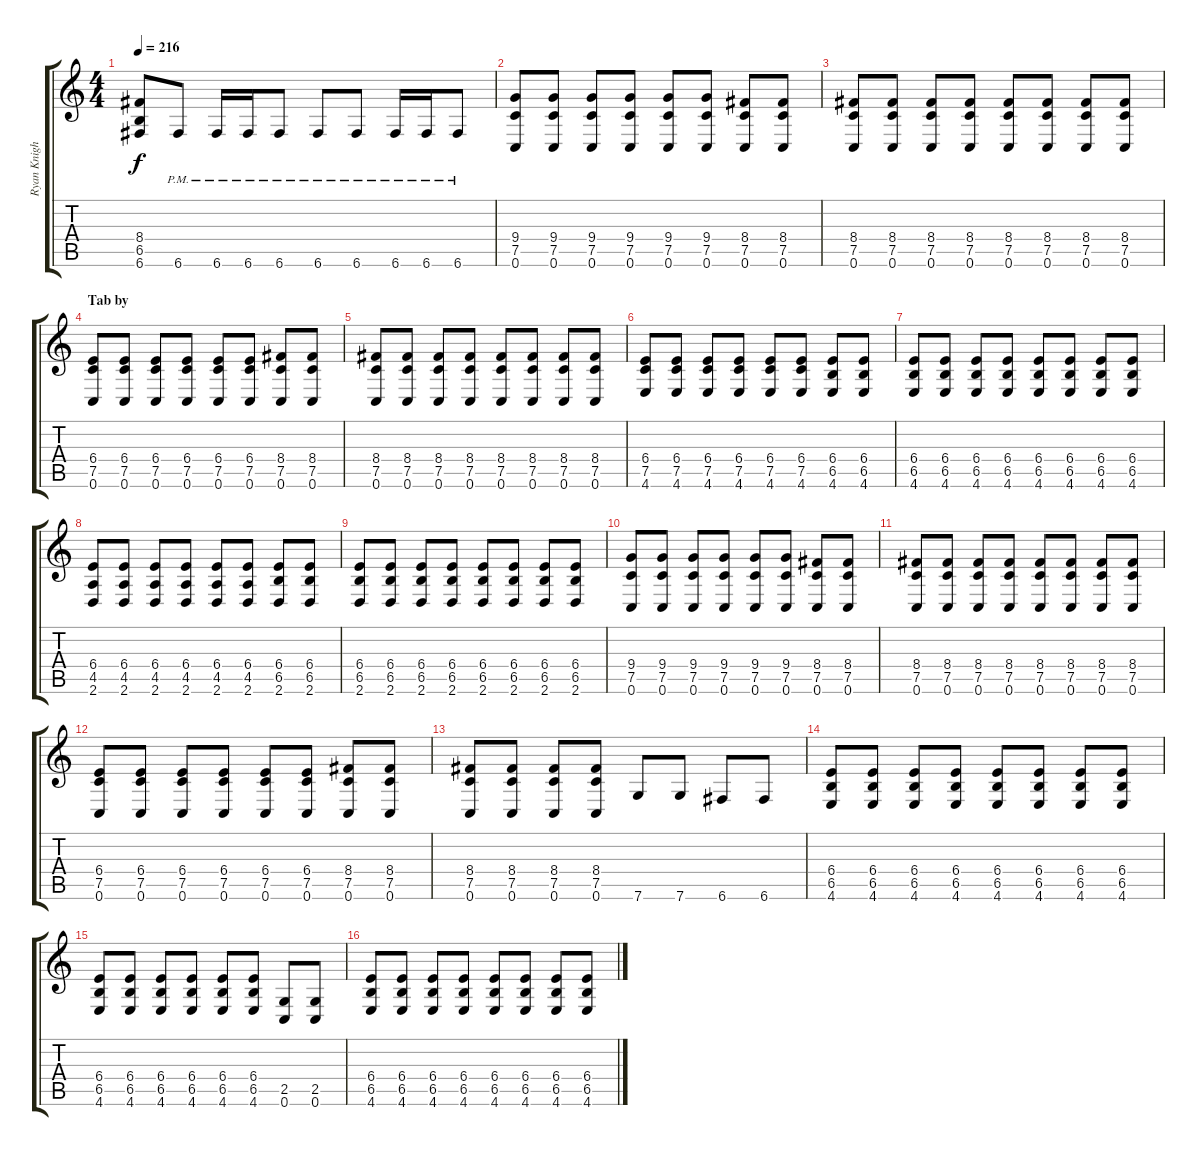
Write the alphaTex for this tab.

\track ("Ryan Knight (Left)" "Ryan Knigh") {instrument distortionguitar}
\staff {score tabs}
\tuning (C4 G3 Eb3 Bb2 F2 C2) {hide}
\ts (4 4)
\tempo 216
\clef g2
\ks c
(8.4{t} 6.5{t} 6.6{t}).8{dy f} 6.6{pm}.8 6.6{pm}.16 6.6{pm}.16 6.6{pm}.8 6.6{pm}.8 6.6{pm}.8 6.6{pm}.16 6.6{pm}.16 6.6{pm}.8 |
(9.4 7.5 0.6).8 (9.4 7.5 0.6).8 (9.4 7.5 0.6).8 (9.4 7.5 0.6).8 (9.4 7.5 0.6).8 (9.4 7.5 0.6).8 (8.4 7.5 0.6).8 (8.4 7.5 0.6).8 |
(8.4 7.5 0.6).8 (8.4 7.5 0.6).8 (8.4 7.5 0.6).8 (8.4 7.5 0.6).8 (8.4 7.5 0.6).8 (8.4 7.5 0.6).8 (8.4 7.5 0.6).8 (8.4 7.5 0.6).8 |
\section ("" "Tab by")
(6.4 7.5 0.6).8 (6.4 7.5 0.6).8 (6.4 7.5 0.6).8 (6.4 7.5 0.6).8 (6.4 7.5 0.6).8 (6.4 7.5 0.6).8 (8.4 7.5 0.6).8 (8.4 7.5 0.6).8 |
(8.4 7.5 0.6).8 (8.4 7.5 0.6).8 (8.4 7.5 0.6).8 (8.4 7.5 0.6).8 (8.4 7.5 0.6).8 (8.4 7.5 0.6).8 (8.4 7.5 0.6).8 (8.4 7.5 0.6).8 |
(6.4 7.5 4.6).8 (6.4 7.5 4.6).8 (6.4 7.5 4.6).8 (6.4 7.5 4.6).8 (6.4 7.5 4.6).8 (6.4 7.5 4.6).8 (6.4 6.5 4.6).8 (6.4 6.5 4.6).8 |
(6.4 6.5 4.6).8 (6.4 6.5 4.6).8 (6.4 6.5 4.6).8 (6.4 6.5 4.6).8 (6.4 6.5 4.6).8 (6.4 6.5 4.6).8 (6.4 6.5 4.6).8 (6.4 6.5 4.6).8 |
(6.4 4.5 2.6).8 (6.4 4.5 2.6).8 (6.4 4.5 2.6).8 (6.4 4.5 2.6).8 (6.4 4.5 2.6).8 (6.4 4.5 2.6).8 (6.4 6.5 2.6).8 (6.4 6.5 2.6).8 |
(6.4 6.5 2.6).8 (6.4 6.5 2.6).8 (6.4 6.5 2.6).8 (6.4 6.5 2.6).8 (6.4 6.5 2.6).8 (6.4 6.5 2.6).8 (6.4 6.5 2.6).8 (6.4 6.5 2.6).8 |
(9.4 7.5 0.6).8 (9.4 7.5 0.6).8 (9.4 7.5 0.6).8 (9.4 7.5 0.6).8 (9.4 7.5 0.6).8 (9.4 7.5 0.6).8 (8.4 7.5 0.6).8 (8.4 7.5 0.6).8 |
(8.4 7.5 0.6).8 (8.4 7.5 0.6).8 (8.4 7.5 0.6).8 (8.4 7.5 0.6).8 (8.4 7.5 0.6).8 (8.4 7.5 0.6).8 (8.4 7.5 0.6).8 (8.4 7.5 0.6).8 |
(6.4 7.5 0.6).8 (6.4 7.5 0.6).8 (6.4 7.5 0.6).8 (6.4 7.5 0.6).8 (6.4 7.5 0.6).8 (6.4 7.5 0.6).8 (8.4 7.5 0.6).8 (8.4 7.5 0.6).8 |
(8.4 7.5 0.6).8 (8.4 7.5 0.6).8 (8.4 7.5 0.6).8 (8.4 7.5 0.6).8 7.6.8 7.6.8 6.6.8 6.6.8 |
(6.4 6.5 4.6).8 (6.4 6.5 4.6).8 (6.4 6.5 4.6).8 (6.4 6.5 4.6).8 (6.4 6.5 4.6).8 (6.4 6.5 4.6).8 (6.4 6.5 4.6).8 (6.4 6.5 4.6).8 |
(6.4 6.5 4.6).8 (6.4 6.5 4.6).8 (6.4 6.5 4.6).8 (6.4 6.5 4.6).8 (6.4 6.5 4.6).8 (6.4 6.5 4.6).8 (2.5 0.6).8 (2.5 0.6).8 |
(6.4 6.5 4.6).8 (6.4 6.5 4.6).8 (6.4 6.5 4.6).8 (6.4 6.5 4.6).8 (6.4 6.5 4.6).8 (6.4 6.5 4.6).8 (6.4 6.5 4.6).8 (6.4 6.5 4.6).8
